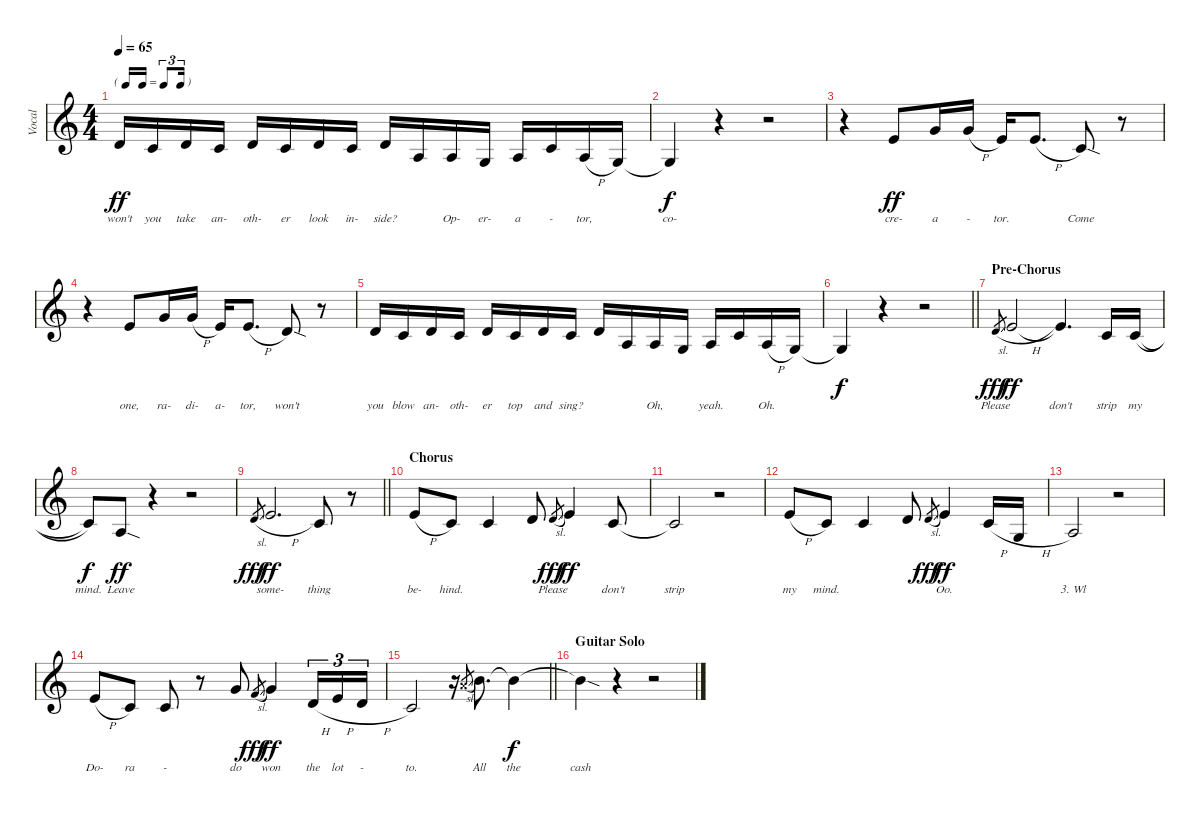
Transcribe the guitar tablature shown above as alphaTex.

\track ("Vocal" "Vocal") {instrument lead6voice}
\staff {score}
\tuning (E4 B3 G3 D3 A2 E2) {hide}
\ts (4 4)
\tf triplet16th
\tempo 65
\clef g2
\ks aminor
3.2.16{lyrics (0 "won't") lyrics (1 "") lyrics (2 "") lyrics (3 "") lyrics (4 "") dy ff} 1.2.16{lyrics (0 "you") lyrics (1 "") lyrics (2 "") lyrics (3 "") lyrics (4 "")} 3.2.16{lyrics (0 "take") lyrics (1 "") lyrics (2 "") lyrics (3 "") lyrics (4 "")} 1.2.16{lyrics (0 "an-") lyrics (1 "") lyrics (2 "") lyrics (3 "") lyrics (4 "")} 3.2.16{lyrics (0 "oth-") lyrics (1 "") lyrics (2 "") lyrics (3 "") lyrics (4 "")} 1.2.16{lyrics (0 "er") lyrics (1 "") lyrics (2 "") lyrics (3 "") lyrics (4 "")} 3.2.16{lyrics (0 "look") lyrics (1 "") lyrics (2 "") lyrics (3 "") lyrics (4 "")} 1.2.16{lyrics (0 "in-") lyrics (1 "") lyrics (2 "") lyrics (3 "") lyrics (4 "")} 7.3.16{lyrics (0 "side?") lyrics (1 "") lyrics (2 "") lyrics (3 "") lyrics (4 "")} 2.3.16{lyrics (0 " ") lyrics (1 "") lyrics (2 "") lyrics (3 "") lyrics (4 "")} 2.3.16{lyrics (0 "Op-") lyrics (1 "") lyrics (2 "") lyrics (3 "") lyrics (4 "")} 0.3.16{lyrics (0 "er-") lyrics (1 "") lyrics (2 "") lyrics (3 "") lyrics (4 "")} 2.3.16{lyrics (0 "a") lyrics (1 "") lyrics (2 "") lyrics (3 "") lyrics (4 "")} 5.3.16{lyrics (0 "-") lyrics (1 "") lyrics (2 "") lyrics (3 "") lyrics (4 "")} 2.3{h}.16{lyrics (0 "tor,") lyrics (1 "") lyrics (2 "") lyrics (3 "") lyrics (4 "")} 0.3.16{lyrics (0 " ") lyrics (1 "") lyrics (2 "") lyrics (3 "") lyrics (4 "")} |
0.3{t}.4{lyrics (0 "co-") lyrics (1 "") lyrics (2 "") lyrics (3 "") lyrics (4 "") dy f} r.4 r.2 |
r.4 0.1.8{lyrics (0 "cre-") lyrics (1 "") lyrics (2 "") lyrics (3 "") lyrics (4 "") dy ff} 3.1.16{lyrics (0 "a") lyrics (1 "") lyrics (2 "") lyrics (3 "") lyrics (4 "")} 3.1{h}.16{lyrics (0 "-") lyrics (1 "") lyrics (2 "") lyrics (3 "") lyrics (4 "")} 0.1.16{lyrics (0 "tor.") lyrics (1 "") lyrics (2 "") lyrics (3 "") lyrics (4 "")} 5.2{h}.8{d lyrics (0 " ") lyrics (1 "") lyrics (2 "") lyrics (3 "") lyrics (4 "")} 1.2{sod}.8{lyrics (0 "Come") lyrics (1 "") lyrics (2 "") lyrics (3 "") lyrics (4 "")} r.8 |
r.4 0.1.8{lyrics (0 "one,") lyrics (1 "") lyrics (2 "") lyrics (3 "") lyrics (4 "")} 3.1.16{lyrics (0 "ra-") lyrics (1 "") lyrics (2 "") lyrics (3 "") lyrics (4 "")} 3.1{h}.16{lyrics (0 "di-") lyrics (1 "") lyrics (2 "") lyrics (3 "") lyrics (4 "")} 0.1.16{lyrics (0 "a-") lyrics (1 "") lyrics (2 "") lyrics (3 "") lyrics (4 "")} 5.2{h}.8{d lyrics (0 "tor,") lyrics (1 "") lyrics (2 "") lyrics (3 "") lyrics (4 "")} 3.2{sod}.8{lyrics (0 "won't") lyrics (1 "") lyrics (2 "") lyrics (3 "") lyrics (4 "")} r.8 |
7.3.16{lyrics (0 "you") lyrics (1 "") lyrics (2 "") lyrics (3 "") lyrics (4 "")} 5.3.16{lyrics (0 "blow") lyrics (1 "") lyrics (2 "") lyrics (3 "") lyrics (4 "")} 7.3.16{lyrics (0 "an-") lyrics (1 "") lyrics (2 "") lyrics (3 "") lyrics (4 "")} 5.3.16{lyrics (0 "oth-") lyrics (1 "") lyrics (2 "") lyrics (3 "") lyrics (4 "")} 7.3.16{lyrics (0 "er") lyrics (1 "") lyrics (2 "") lyrics (3 "") lyrics (4 "")} 5.3.16{lyrics (0 "top") lyrics (1 "") lyrics (2 "") lyrics (3 "") lyrics (4 "")} 7.3.16{lyrics (0 "and") lyrics (1 "") lyrics (2 "") lyrics (3 "") lyrics (4 "")} 5.3.16{lyrics (0 "sing?") lyrics (1 "") lyrics (2 "") lyrics (3 "") lyrics (4 "")} 7.3.16{lyrics (0 " ") lyrics (1 "") lyrics (2 "") lyrics (3 "") lyrics (4 "")} 2.3.16{lyrics (0 "") lyrics (1 "") lyrics (2 "") lyrics (3 "") lyrics (4 "")} 2.3.16{lyrics (0 "Oh,") lyrics (1 "") lyrics (2 "") lyrics (3 "") lyrics (4 "")} 0.3.16{lyrics (0 " ") lyrics (1 "") lyrics (2 "") lyrics (3 "") lyrics (4 "")} 2.3.16{lyrics (0 "yeah.") lyrics (1 "") lyrics (2 "") lyrics (3 "") lyrics (4 "")} 5.3.16{lyrics (0 " ") lyrics (1 "") lyrics (2 "") lyrics (3 "") lyrics (4 "")} 2.3{h}.16{lyrics (0 "Oh.") lyrics (1 "") lyrics (2 "") lyrics (3 "") lyrics (4 "")} 0.3.16{lyrics (0 " ") lyrics (1 "") lyrics (2 "") lyrics (3 "") lyrics (4 "")} |
\barLineRight lightlight
0.3{t}.4{lyrics (0 "") lyrics (1 "") lyrics (2 "") lyrics (3 "") lyrics (4 "") dy f} r.4 r.2 |
\section ("" "Pre-Chorus")
3.2{sl}.8{lyrics (0 "Please") lyrics (1 "") lyrics (2 "") lyrics (3 "") lyrics (4 "") gr dy fff} 5.2{h}.2{lyrics (0 " ") lyrics (1 "") lyrics (2 "") lyrics (3 "") lyrics (4 "") dy ff} 5.2{t}.4{d lyrics (0 "don't") lyrics (1 "") lyrics (2 "") lyrics (3 "") lyrics (4 "")} 1.2.16{lyrics (0 "strip") lyrics (1 "") lyrics (2 "") lyrics (3 "") lyrics (4 "")} 5.3{h}.16{lyrics (0 "my") lyrics (1 "") lyrics (2 "") lyrics (3 "") lyrics (4 "")} |
5.3{t}.8{lyrics (0 "mind.") lyrics (1 "") lyrics (2 "") lyrics (3 "") lyrics (4 "") dy f} 2.3{sod}.8{lyrics (0 "Leave") lyrics (1 "") lyrics (2 "") lyrics (3 "") lyrics (4 "") dy ff} r.4 r.2 |
\barLineRight lightlight
3.2{sl}.8{lyrics (0 " ") lyrics (1 "") lyrics (2 "") lyrics (3 "") lyrics (4 "") gr dy fff} 5.2{h}.2{d lyrics (0 "some-") lyrics (1 "") lyrics (2 "") lyrics (3 "") lyrics (4 "") dy ff} 1.2.8{lyrics (0 "thing") lyrics (1 "") lyrics (2 "") lyrics (3 "") lyrics (4 "")} r.8 |
\section ("" "Chorus")
5.2{h}.8{lyrics (0 "be-") lyrics (1 "") lyrics (2 "") lyrics (3 "") lyrics (4 "")} 1.2.8{lyrics (0 "hind.") lyrics (1 "") lyrics (2 "") lyrics (3 "") lyrics (4 "")} 1.2.4{lyrics (0 " ") lyrics (1 "") lyrics (2 "") lyrics (3 "") lyrics (4 "")} 3.2.8{lyrics (0 " ") lyrics (1 "") lyrics (2 "") lyrics (3 "") lyrics (4 "")} 3.2{sl}.8{lyrics (0 "Please") lyrics (1 "") lyrics (2 "") lyrics (3 "") lyrics (4 "") gr dy fff} 5.2.4{lyrics (0 " ") lyrics (1 "") lyrics (2 "") lyrics (3 "") lyrics (4 "") dy ff} 1.2.8{lyrics (0 "don't") lyrics (1 "") lyrics (2 "") lyrics (3 "") lyrics (4 "")} |
1.2{t}.2{lyrics (0 "strip") lyrics (1 "") lyrics (2 "") lyrics (3 "") lyrics (4 "")} r.2 |
5.2{h}.8{lyrics (0 "my") lyrics (1 "") lyrics (2 "") lyrics (3 "") lyrics (4 "")} 1.2.8{lyrics (0 "mind.") lyrics (1 "") lyrics (2 "") lyrics (3 "") lyrics (4 "")} 1.2.4{lyrics (0 " ") lyrics (1 "") lyrics (2 "") lyrics (3 "") lyrics (4 "")} 3.2.8{lyrics (0 " ") lyrics (1 "") lyrics (2 "") lyrics (3 "") lyrics (4 "")} 3.2{sl}.8{lyrics (0 " ") lyrics (1 "") lyrics (2 "") lyrics (3 "") lyrics (4 "") gr dy fff} 5.2.4{lyrics (0 "Oo.") lyrics (1 "") lyrics (2 "") lyrics (3 "") lyrics (4 "") dy ff} 5.3{h}.16{lyrics (0 "") lyrics (1 "") lyrics (2 "") lyrics (3 "") lyrics (4 "") beam Up} 0.3{h}.16{lyrics (0 "") lyrics (1 "") lyrics (2 "") lyrics (3 "") lyrics (4 "") beam Up} |
2.3.2{lyrics (0 "3. Wl") lyrics (1 "") lyrics (2 "") lyrics (3 "") lyrics (4 "")} r.2 |
9.3{h}.8{lyrics (0 "Do-") lyrics (1 "") lyrics (2 "") lyrics (3 "") lyrics (4 "")} 5.3.8{lyrics (0 "ra") lyrics (1 "") lyrics (2 "") lyrics (3 "") lyrics (4 "")} 5.3.8{lyrics (0 "-") lyrics (1 "") lyrics (2 "") lyrics (3 "") lyrics (4 "")} r.8 8.2.8{lyrics (0 "do") lyrics (1 "") lyrics (2 "") lyrics (3 "") lyrics (4 "")} 6.2{sl}.8{lyrics (0 " ") lyrics (1 "") lyrics (2 "") lyrics (3 "") lyrics (4 "") gr dy fff} 8.2.4{lyrics (0 "won") lyrics (1 "") lyrics (2 "") lyrics (3 "") lyrics (4 "") dy ff} 7.3{h}.16{tu (3 2) lyrics (0 "the") lyrics (1 "") lyrics (2 "") lyrics (3 "") lyrics (4 "")} 9.3{h}.16{tu (3 2) lyrics (0 "lot") lyrics (1 "") lyrics (2 "") lyrics (3 "") lyrics (4 "")} 7.3{h}.16{tu (3 2) lyrics (0 "-") lyrics (1 "") lyrics (2 "") lyrics (3 "") lyrics (4 "")} |
\barLineRight lightlight
5.3.2{lyrics (0 "to.") lyrics (1 "") lyrics (2 "") lyrics (3 "") lyrics (4 "")} r.16 5.1{sl x}.8{lyrics (0 " ") lyrics (1 "") lyrics (2 "") lyrics (3 "") lyrics (4 "") gr} 7.1.8{d lyrics (0 "All") lyrics (1 "") lyrics (2 "") lyrics (3 "") lyrics (4 "")} 7.1{t}.4{lyrics (0 "the") lyrics (1 "") lyrics (2 "") lyrics (3 "") lyrics (4 "") dy f} |
\section ("" "Guitar Solo")
7.1{sod t}.4{lyrics (0 "cash") lyrics (1 "") lyrics (2 "") lyrics (3 "") lyrics (4 "")} r.4 r.2
